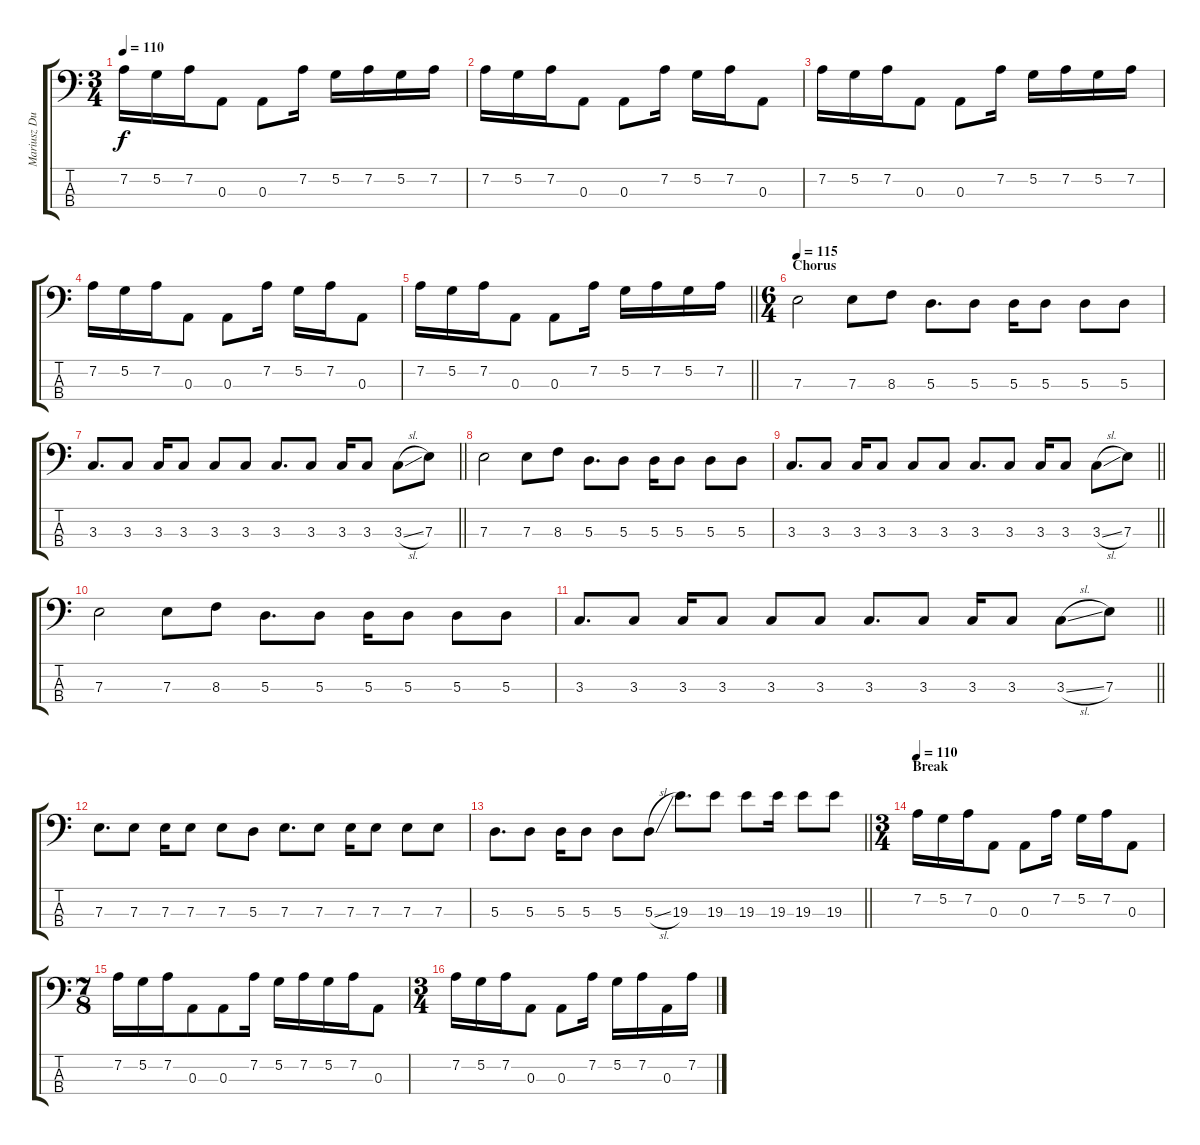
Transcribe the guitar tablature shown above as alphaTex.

\track ("Mariusz Duda" "Mariusz Du") {instrument electricbassfinger}
\staff {score tabs}
\tuning (G2 D2 A1 E1) {hide}
\ts (3 4)
\tempo 110
\clef f4
\ks c
7.2.16{dy f} 5.2.16 7.2.16 0.3.8 0.3.8 7.2.16 5.2.16 7.2.16 5.2.16 7.2.16 |
7.2.16 5.2.16 7.2.16 0.3.8 0.3.8 7.2.16 5.2.16 7.2.16 0.3.8 |
7.2.16 5.2.16 7.2.16 0.3.8 0.3.8 7.2.16 5.2.16 7.2.16 5.2.16 7.2.16 |
7.2.16 5.2.16 7.2.16 0.3.8 0.3.8 7.2.16 5.2.16 7.2.16 0.3.8 |
\barLineRight lightlight
7.2.16 5.2.16 7.2.16 0.3.8 0.3.8 7.2.16 5.2.16 7.2.16 5.2.16 7.2.16 |
\ts (6 4)
\section ("" "Chorus")
\tempo 115
7.3.2 7.3.8 8.3.8 5.3.8{d} 5.3.8 5.3.16 5.3.8 5.3.8 5.3.8 |
\barLineRight lightlight
3.3.8{d} 3.3.8 3.3.16 3.3.8 3.3.8 3.3.8 3.3.8{d} 3.3.8 3.3.16 3.3.8 3.3{sl}.8 7.3.8 |
7.3.2 7.3.8 8.3.8 5.3.8{d} 5.3.8 5.3.16 5.3.8 5.3.8 5.3.8 |
\barLineRight lightlight
3.3.8{d} 3.3.8 3.3.16 3.3.8 3.3.8 3.3.8 3.3.8{d} 3.3.8 3.3.16 3.3.8 3.3{sl}.8 7.3.8 |
7.3.2 7.3.8 8.3.8 5.3.8{d} 5.3.8 5.3.16 5.3.8 5.3.8 5.3.8 |
\barLineRight lightlight
3.3.8{d} 3.3.8 3.3.16 3.3.8 3.3.8 3.3.8 3.3.8{d} 3.3.8 3.3.16 3.3.8 3.3{sl}.8 7.3.8 |
7.3.8{d} 7.3.8 7.3.16 7.3.8 7.3.8 5.3.8 7.3.8{d} 7.3.8 7.3.16 7.3.8 7.3.8 7.3.8 |
\barLineRight lightlight
5.3.8{d} 5.3.8 5.3.16 5.3.8 5.3.8 5.3{sl}.8 19.3.8{d} 19.3.8 19.3.8 19.3.16 19.3.8 19.3.8 |
\ts (3 4)
\section ("" "Break")
\tempo 110
7.2.16 5.2.16 7.2.16 0.3.8 0.3.8 7.2.16 5.2.16 7.2.16 0.3.8 |
\ts (7 8)
7.2.16 5.2.16 7.2.16 0.3.8 0.3.8 7.2.16 5.2.16 7.2.16 5.2.16 7.2.16 0.3.8 |
\ts (3 4)
7.2.16 5.2.16 7.2.16 0.3.8 0.3.8 7.2.16 5.2.16 7.2.16 0.3.16 7.2.16
